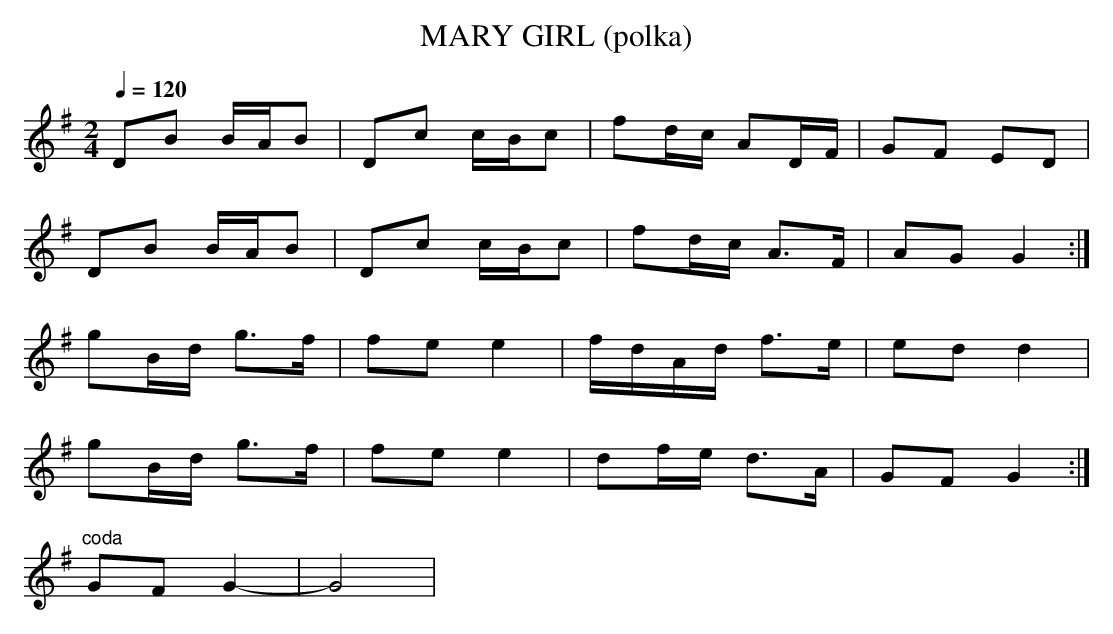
X:1
T:MARY GIRL (polka)
Q:1/4=120
M:2/4
L:1/8
K:G
DB B/A/B|Dc c/B/c|fd/c/ AD/F/|GF ED|
DB B/A/B|Dc c/B/c|fd/c/ A>F|AG G2 :|
gB/d/ g>f|fe e2|f/d/A/d/ f>e|ed d2 |
gB/d/ g>f|fe e2|df/e/ d>A|GF G2 :|
"^coda"GF G2-|G4|
